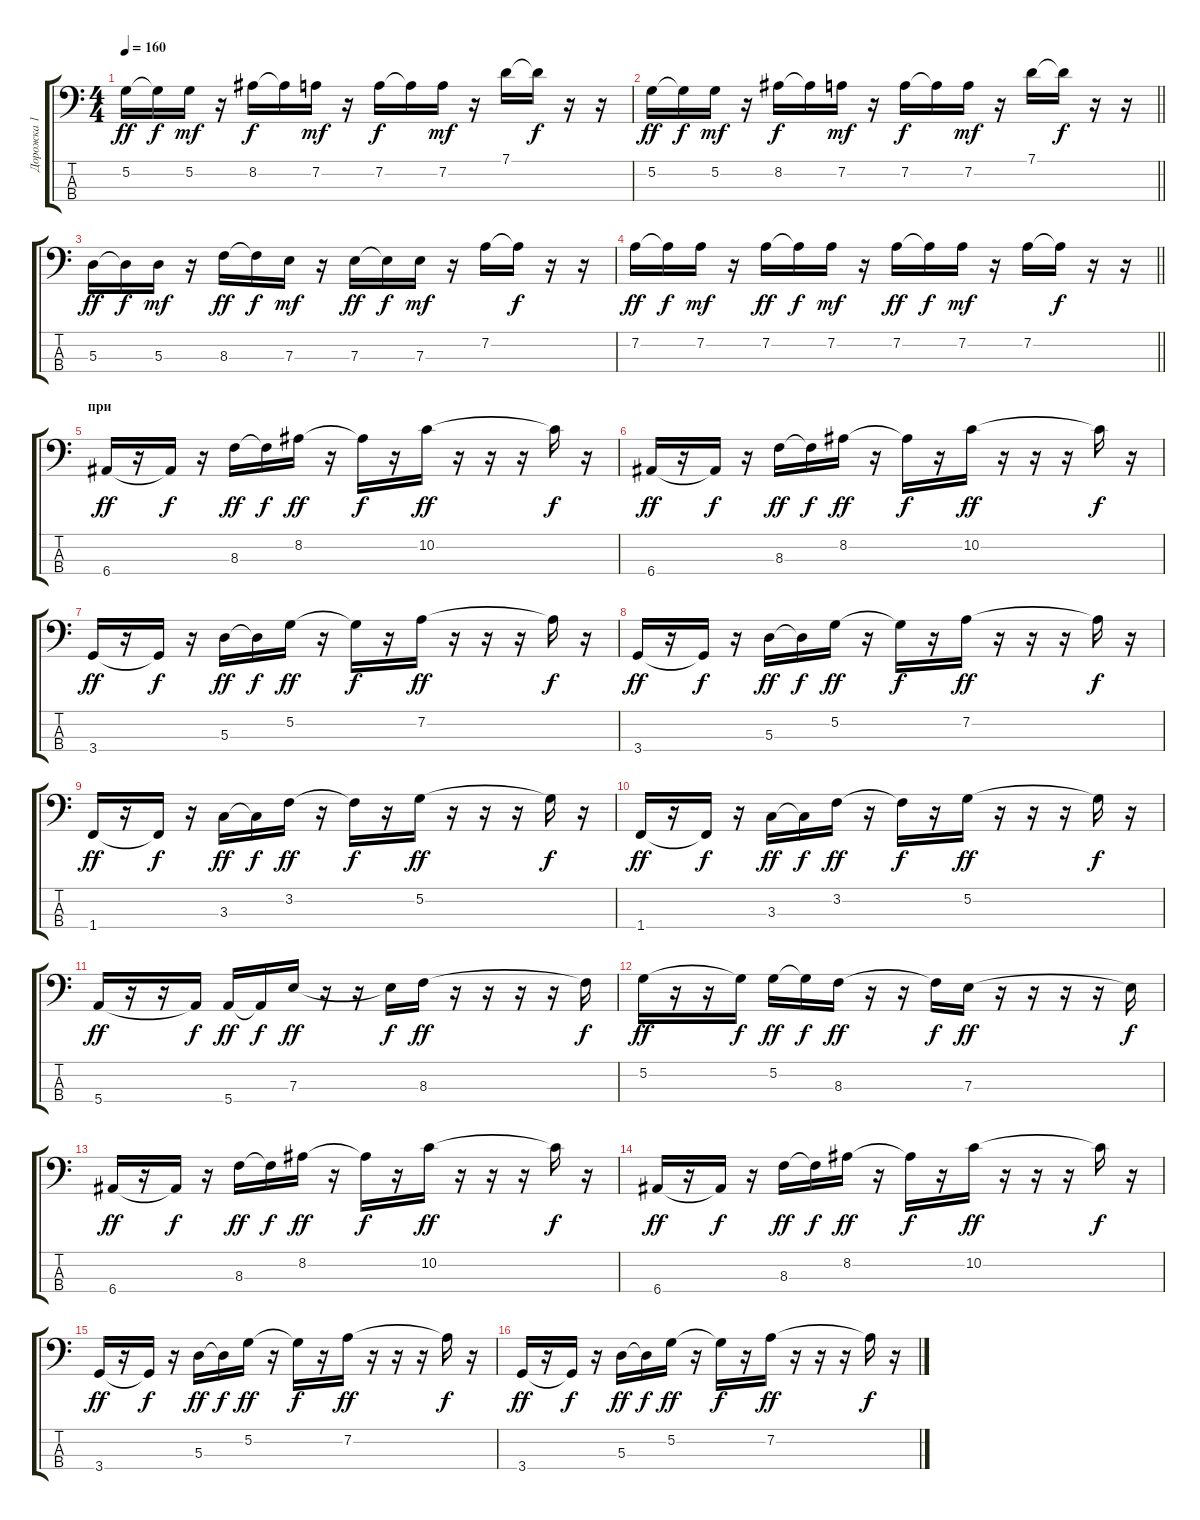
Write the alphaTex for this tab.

\track ("Дорожка 1" "Дорожка 1") {instrument electricbassfinger}
\staff {score tabs}
\tuning (G2 D2 A1 E1) {hide}
\ts (4 4)
\tempo 160
\clef f4
\ks c
5.2.16{dy ff} 5.2{t}.16{dy f} 5.2.16{dy mf} r.16 8.2.16{dy f} 8.2{t}.16 7.2.16{dy mf} r.16 7.2.16{dy f} 7.2{t}.16 7.2.16{dy mf} r.16 7.1.16 7.1{t}.16{dy f} r.16 r.16 |
\barLineRight lightlight
5.2.16{dy ff} 5.2{t}.16{dy f} 5.2.16{dy mf} r.16 8.2.16{dy f} 8.2{t}.16 7.2.16{dy mf} r.16 7.2.16{dy f} 7.2{t}.16 7.2.16{dy mf} r.16 7.1.16 7.1{t}.16{dy f} r.16 r.16 |
5.3.16{dy ff} 5.3{t}.16{dy f} 5.3.16{dy mf} r.16 8.3.16{dy ff} 8.3{t}.16{dy f} 7.3.16{dy mf} r.16 7.3.16{dy ff} 7.3{t}.16{dy f} 7.3.16{dy mf} r.16 7.2.16 7.2{t}.16{dy f} r.16 r.16 |
\barLineRight lightlight
7.2.16{dy ff} 7.2{t}.16{dy f} 7.2.16{dy mf} r.16 7.2.16{dy ff} 7.2{t}.16{dy f} 7.2.16{dy mf} r.16 7.2.16{dy ff} 7.2{t}.16{dy f} 7.2.16{dy mf} r.16 7.2.16 7.2{t}.16{dy f} r.16 r.16 |
\section ("" "при")
6.4.16{dy ff} r.16 6.4{t}.16{dy f} r.16 8.3.16{dy ff} 8.3{t}.16{dy f} 8.2.16{dy ff} r.16 8.2{t}.16{dy f} r.16 10.2.16{dy ff} r.16 r.16 r.16 10.2{t}.16{dy f} r.16 |
6.4.16{dy ff} r.16 6.4{t}.16{dy f} r.16 8.3.16{dy ff} 8.3{t}.16{dy f} 8.2.16{dy ff} r.16 8.2{t}.16{dy f} r.16 10.2.16{dy ff} r.16 r.16 r.16 10.2{t}.16{dy f} r.16 |
3.4.16{dy ff} r.16 3.4{t}.16{dy f} r.16 5.3.16{dy ff} 5.3{t}.16{dy f} 5.2.16{dy ff} r.16 5.2{t}.16{dy f} r.16 7.2.16{dy ff} r.16 r.16 r.16 7.2{t}.16{dy f} r.16 |
3.4.16{dy ff} r.16 3.4{t}.16{dy f} r.16 5.3.16{dy ff} 5.3{t}.16{dy f} 5.2.16{dy ff} r.16 5.2{t}.16{dy f} r.16 7.2.16{dy ff} r.16 r.16 r.16 7.2{t}.16{dy f} r.16 |
1.4.16{dy ff} r.16 1.4{t}.16{dy f} r.16 3.3.16{dy ff} 3.3{t}.16{dy f} 3.2.16{dy ff} r.16 3.2{t}.16{dy f} r.16 5.2.16{dy ff} r.16 r.16 r.16 5.2{t}.16{dy f} r.16 |
1.4.16{dy ff} r.16 1.4{t}.16{dy f} r.16 3.3.16{dy ff} 3.3{t}.16{dy f} 3.2.16{dy ff} r.16 3.2{t}.16{dy f} r.16 5.2.16{dy ff} r.16 r.16 r.16 5.2{t}.16{dy f} r.16 |
5.4.16{dy ff} r.16 r.16 5.4{t}.16{dy f} 5.4.16{dy ff} 5.4{t}.16{dy f} 7.3.16{dy ff} r.16 r.16 7.3{t}.16{dy f} 8.3.16{dy ff} r.16 r.16 r.16 r.16 8.3{t}.16{dy f} |
5.2.16{dy ff} r.16 r.16 5.2{t}.16{dy f} 5.2.16{dy ff} 5.2{t}.16{dy f} 8.3.16{dy ff} r.16 r.16 8.3{t}.16{dy f} 7.3.16{dy ff} r.16 r.16 r.16 r.16 7.3{t}.16{dy f} |
6.4.16{dy ff} r.16 6.4{t}.16{dy f} r.16 8.3.16{dy ff} 8.3{t}.16{dy f} 8.2.16{dy ff} r.16 8.2{t}.16{dy f} r.16 10.2.16{dy ff} r.16 r.16 r.16 10.2{t}.16{dy f} r.16 |
6.4.16{dy ff} r.16 6.4{t}.16{dy f} r.16 8.3.16{dy ff} 8.3{t}.16{dy f} 8.2.16{dy ff} r.16 8.2{t}.16{dy f} r.16 10.2.16{dy ff} r.16 r.16 r.16 10.2{t}.16{dy f} r.16 |
3.4.16{dy ff} r.16 3.4{t}.16{dy f} r.16 5.3.16{dy ff} 5.3{t}.16{dy f} 5.2.16{dy ff} r.16 5.2{t}.16{dy f} r.16 7.2.16{dy ff} r.16 r.16 r.16 7.2{t}.16{dy f} r.16 |
3.4.16{dy ff} r.16 3.4{t}.16{dy f} r.16 5.3.16{dy ff} 5.3{t}.16{dy f} 5.2.16{dy ff} r.16 5.2{t}.16{dy f} r.16 7.2.16{dy ff} r.16 r.16 r.16 7.2{t}.16{dy f} r.16
